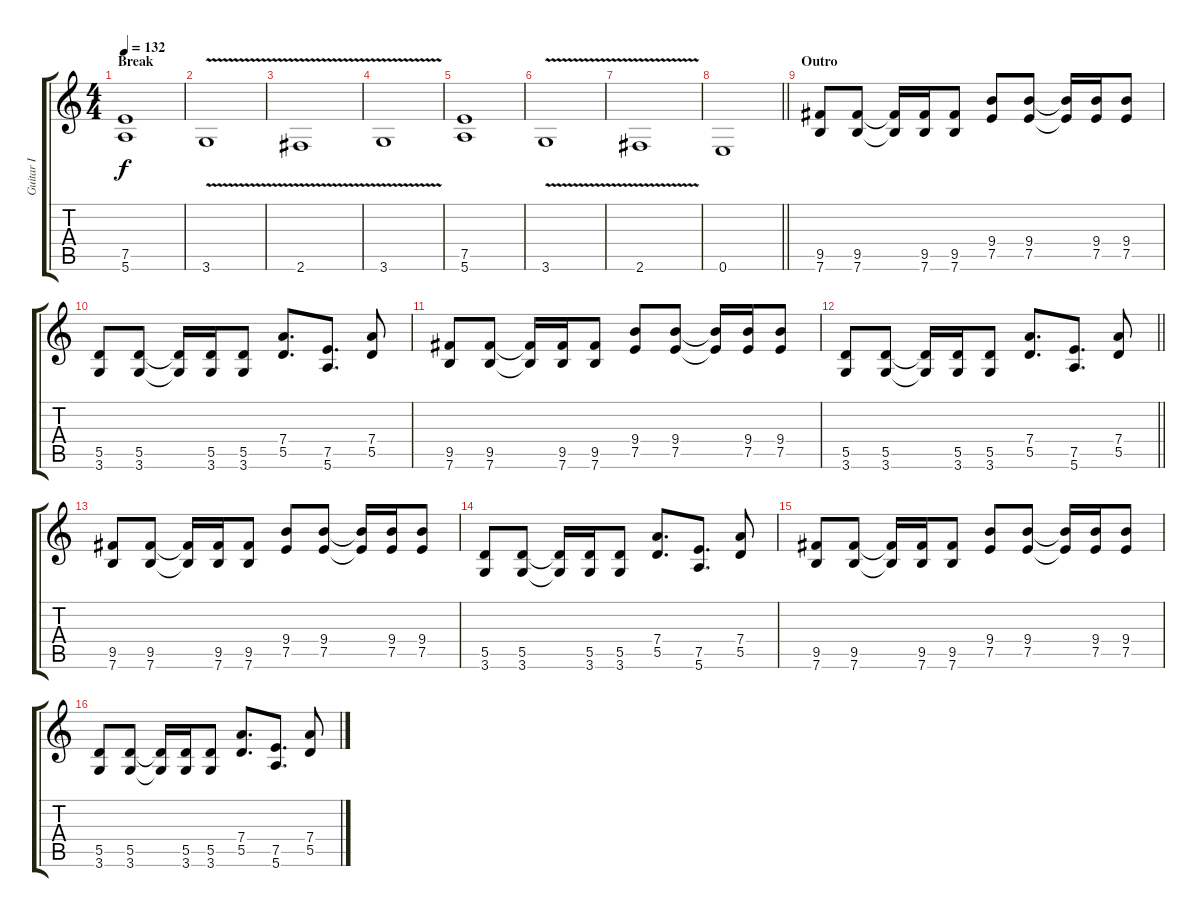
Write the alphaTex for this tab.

\track ("Guitar I" "Guitar I") {instrument distortionguitar}
\staff {score tabs}
\tuning (E4 B3 G3 D3 A2 E2) {hide}
\ts (4 4)
\section ("" "Break")
\tempo 132
\clef g2
\ks c
(7.5 5.6).1{dy f} |
3.6{v}.1 |
2.6{v}.1 |
3.6{v}.1 |
(7.5 5.6).1 |
3.6{v}.1 |
2.6{v}.1 |
\barLineRight lightlight
0.6.1 |
\section ("" "Outro")
(9.5 7.6).8 (9.5 7.6).8 (9.5{t} 7.6{t}).16 (9.5 7.6).16 (9.5 7.6).8 (9.4 7.5).8 (9.4 7.5).8 (9.4{t} 7.5{t}).16 (9.4 7.5).16 (9.4 7.5).8 |
(5.5 3.6).8 (5.5 3.6).8 (5.5{t} 3.6{t}).16 (5.5 3.6).16 (5.5 3.6).8 (7.4 5.5).8{d} (7.5 5.6).8{d} (7.4 5.5).8 |
(9.5 7.6).8 (9.5 7.6).8 (9.5{t} 7.6{t}).16 (9.5 7.6).16 (9.5 7.6).8 (9.4 7.5).8 (9.4 7.5).8 (9.4{t} 7.5{t}).16 (9.4 7.5).16 (9.4 7.5).8 |
\barLineRight lightlight
(5.5 3.6).8 (5.5 3.6).8 (5.5{t} 3.6{t}).16 (5.5 3.6).16 (5.5 3.6).8 (7.4 5.5).8{d} (7.5 5.6).8{d} (7.4 5.5).8 |
\section ("" "")
(9.5 7.6).8 (9.5 7.6).8 (9.5{t} 7.6{t}).16 (9.5 7.6).16 (9.5 7.6).8 (9.4 7.5).8 (9.4 7.5).8 (9.4{t} 7.5{t}).16 (9.4 7.5).16 (9.4 7.5).8 |
(5.5 3.6).8 (5.5 3.6).8 (5.5{t} 3.6{t}).16 (5.5 3.6).16 (5.5 3.6).8 (7.4 5.5).8{d} (7.5 5.6).8{d} (7.4 5.5).8 |
(9.5 7.6).8 (9.5 7.6).8 (9.5{t} 7.6{t}).16 (9.5 7.6).16 (9.5 7.6).8 (9.4 7.5).8 (9.4 7.5).8 (9.4{t} 7.5{t}).16 (9.4 7.5).16 (9.4 7.5).8 |
(5.5 3.6).8 (5.5 3.6).8 (5.5{t} 3.6{t}).16 (5.5 3.6).16 (5.5 3.6).8 (7.4 5.5).8{d} (7.5 5.6).8{d} (7.4 5.5).8
